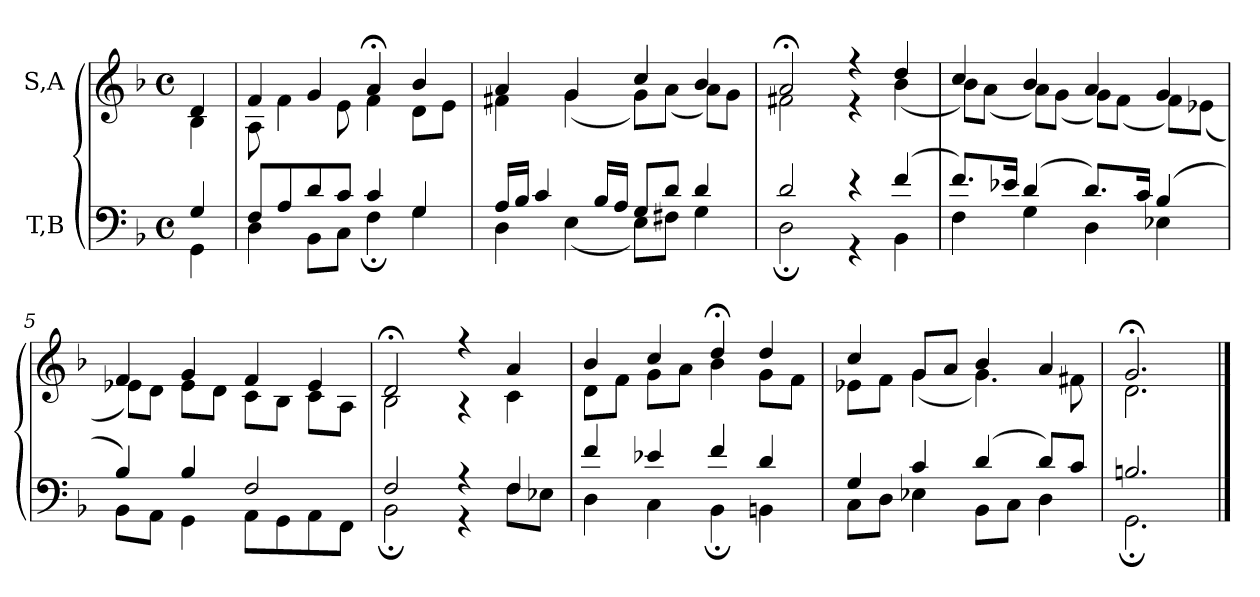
**kern	**kern
*part2	*part1
*staff2	*staff1
*I"T,B	*I"S,A
*clefF4	*clefG2
*k[b-]	*k[b-]
*M4/4	*M4/4
*met(c)	*met(c)
=	=
*^	*^
4G	4GG	4d	4B-
=1	=1	=1	=1
8FL	4D	4f	8A
8A	.	.	4f
8d	8BB-L	4g	.
8cJ	8CJ	.	8e
4c	4F;	4a;<	4f
4G	4G	4b-	8dL
.	.	.	8eJ
=2	=2	=2	=2
16ALL	4D	4a	4f#X
16B-JJ	.	.	.
4c	.	.	.
.	(<4E	4g	(<4g
16B-LL	.	.	.
16AJJ	.	.	.
8GL	8EL)	4cc	8gL)
8dJ	8F#XJ	.	(<8aJ
4d	4G	4b-	8aL)
.	.	.	8gJ
=3	=3	=3	=3
2d	2D;	2a;<	2f#X
4r	4r	4r	4r
(>4f	4BB-	4dd	(<4b-
=4	=4	=4	=4
8.fL)	4F	4cc	8b-L)
.	.	.	(<8aJ
16e-XJk	.	.	.
(>4d	4G	4b-	8aL)
.	.	.	(<8gJ
8.dL)	4D	4a	8gL)
.	.	.	(<8fJ
16cJk	.	.	.
(>4B-	4E-X	4g	8fL)
.	.	.	(<8e-XJ
=5	=5	=5	=5
4B-)	8BB-L	4f	8e-XL)
.	8AAJ	.	8dJ
4B-	4GG	4g	8e-L
.	.	.	8dJ
2F	8AAL	4f	8cL
.	8GG	.	8B-J
.	8AA	4e-	8cL
.	8FFJ	.	8AJ
=6	=6	=6	=6
2F	2BB-;	2d;<	2B-
4r	4r	4r	4r
4F	8FL	4a	4c
.	8E-XJ	.	.
=7	=7	=7	=7
4f	4D	4b-	8dL
.	.	.	8fJ
4e-X	4C	4cc	8gL
.	.	.	8aJ
4f	4BB-;	4dd;<	4b-
4d	4BBn	4dd	8gL
.	.	.	8fJ
=8	=8	=8	=8
4G	8CL	4cc	8e-XL
.	8DJ	.	8fJ
4c	4E-X	8gL	(<4g
.	.	8aJ	.
(>4d	8BB-L	4b-	4.g)
.	8CJ	.	.
8dL)	4D	4a	.
8cJ	.	.	8f#X
=700	=700	=700	=700
2.Bn	2.GG;	2.g;<	2.d
*v	*v	*	*
*	*v	*v
==	==
*-	*-
